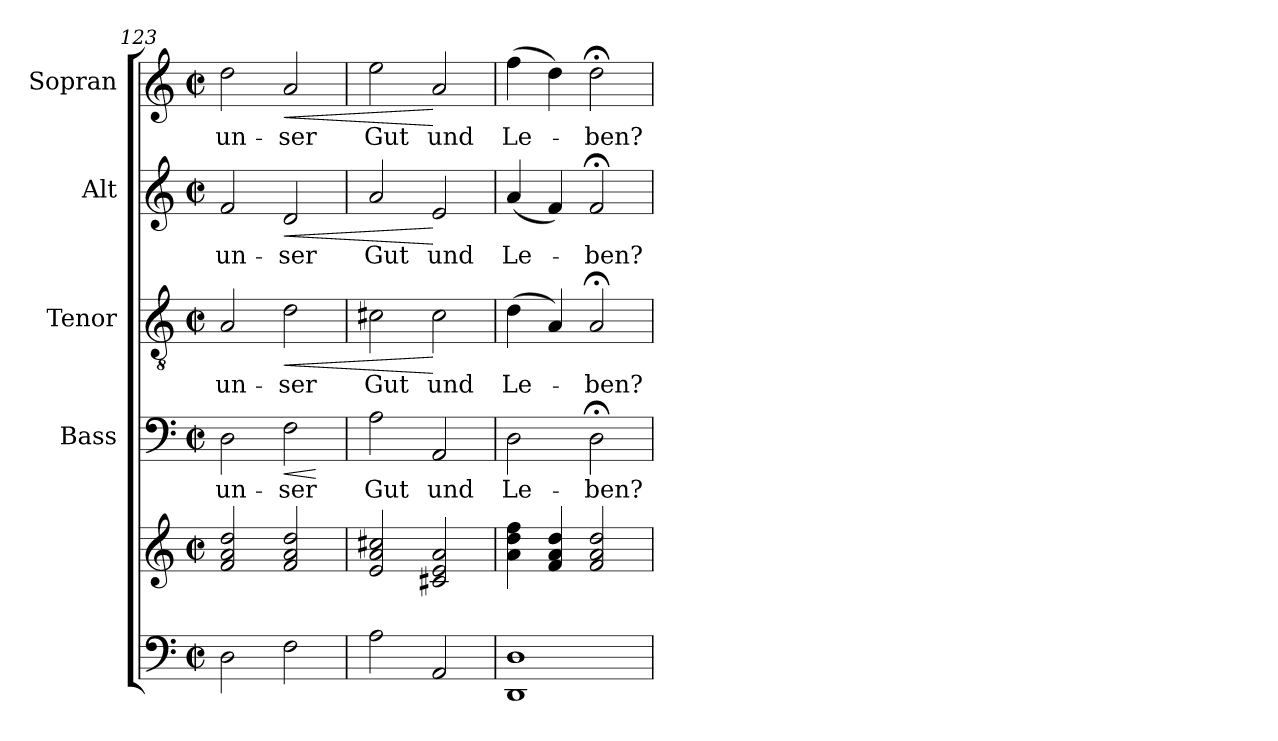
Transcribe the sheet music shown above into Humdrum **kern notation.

**kern	**kern	**kern	**text	**dynam	**kern	**text	**dynam	**kern	**text	**dynam	**kern	**text	**dynam
*part5	*part5	*part4	*part4	*part4	*part3	*part3	*part3	*part2	*part2	*part2	*part1	*part1	*part1
*staff6	*staff5	*staff4	*staff4	*staff4	*staff3	*staff3	*staff3	*staff2	*staff2	*staff2	*staff1	*staff1	*staff1
*	*	*I"Bass	*	*	*I"Tenor	*	*	*I"Alt	*	*	*I"Sopran	*	*
*	*	*I'B.	*	*	*I'T.	*	*	*I'A.	*	*	*I'S.	*	*
*clefF4	*clefG2	*clefF4	*	*	*clefGv2	*	*	*clefG2	*	*	*clefG2	*	*
*k[]	*k[]	*k[]	*	*	*k[]	*	*	*k[]	*	*	*k[]	*	*
*C:	*C:	*C:	*	*	*C:	*	*	*C:	*	*	*C:	*	*
*M2/2	*M2/2	*M2/2	*	*	*M2/2	*	*	*M2/2	*	*	*M2/2	*	*
*met(c|)	*met(c|)	*met(c|)	*	*	*met(c|)	*	*	*met(c|)	*	*	*met(c|)	*	*
=123	=123	=123	=123	=123	=123	=123	=123	=123	=123	=123	=123	=123	=123
!	!	!	!LO:LY:b	!	!	!LO:LY:b	!	!	!LO:LY:b	!	!	!LO:LY:b	!
2D\	2f/ 2a/ 2dd/	2D\	un-	.	2A/	un-	.	2f/	un-	.	2dd\	un-	.
!	!	!	!LO:LY:b	!LO:HP:b	!	!LO:LY:b	!LO:HP:b	!	!LO:LY:b	!LO:HP:b	!	!LO:LY:b	!LO:HP:b
2F\	2f/ 2a/ 2dd/	2F\	-ser	<	2d\	-ser	<	2d/	-ser	<	2a/	-ser	<
.	.	.	.	[	.	.	.	.	.	.	.	.	.
=124	=124	=124	=124	=124	=124	=124	=124	=124	=124	=124	=124	=124	=124
!	!	!	!LO:LY:b	!	!	!LO:LY:b	!	!	!LO:LY:b	!	!	!LO:LY:b	!
2A\	2e/ 2a/ 2cc#X/	2A\	Gut	.	2c#X\	Gut	.	2a/	Gut	.	2ee\	Gut	.
!	!	!	!LO:LY:b	!	!	!LO:LY:b	!	!	!LO:LY:b	!	!	!LO:LY:b	!
2AA/	2c#X/ 2e/ 2a/	2AA/	und	.	2c#\	und	[	2e/	und	[	2a/	und	[
=125	=125	=125	=125	=125	=125	=125	=125	=125	=125	=125	=125	=125	=125
!	!	!	!LO:LY:b	!	!	!LO:LY:b	!	!	!LO:LY:b	!	!	!LO:LY:b	!
1DD 1D	4a\ 4dd\ 4ff\	2D\	Le-	.	(>4d\	Le-	.	(<4a/	Le-	.	(>4ff\	Le-	.
.	4f/ 4a/ 4dd/	.	.	.	4A/)	.	.	4f/)	.	.	4dd\)	.	.
!	!	!	!LO:LY:b	!	!	!LO:LY:b	!	!	!LO:LY:b	!	!	!LO:LY:b	!
.	2f/ 2a/ 2dd/	2D;<\	-ben?	.	2A;</	-ben?	.	2f;</	-ben?	.	2dd;<\	-ben?	.
=	=	=	=	=	=	=	=	=	=	=	=	=	=
*-	*-	*-	*-	*-	*-	*-	*-	*-	*-	*-	*-	*-	*-
